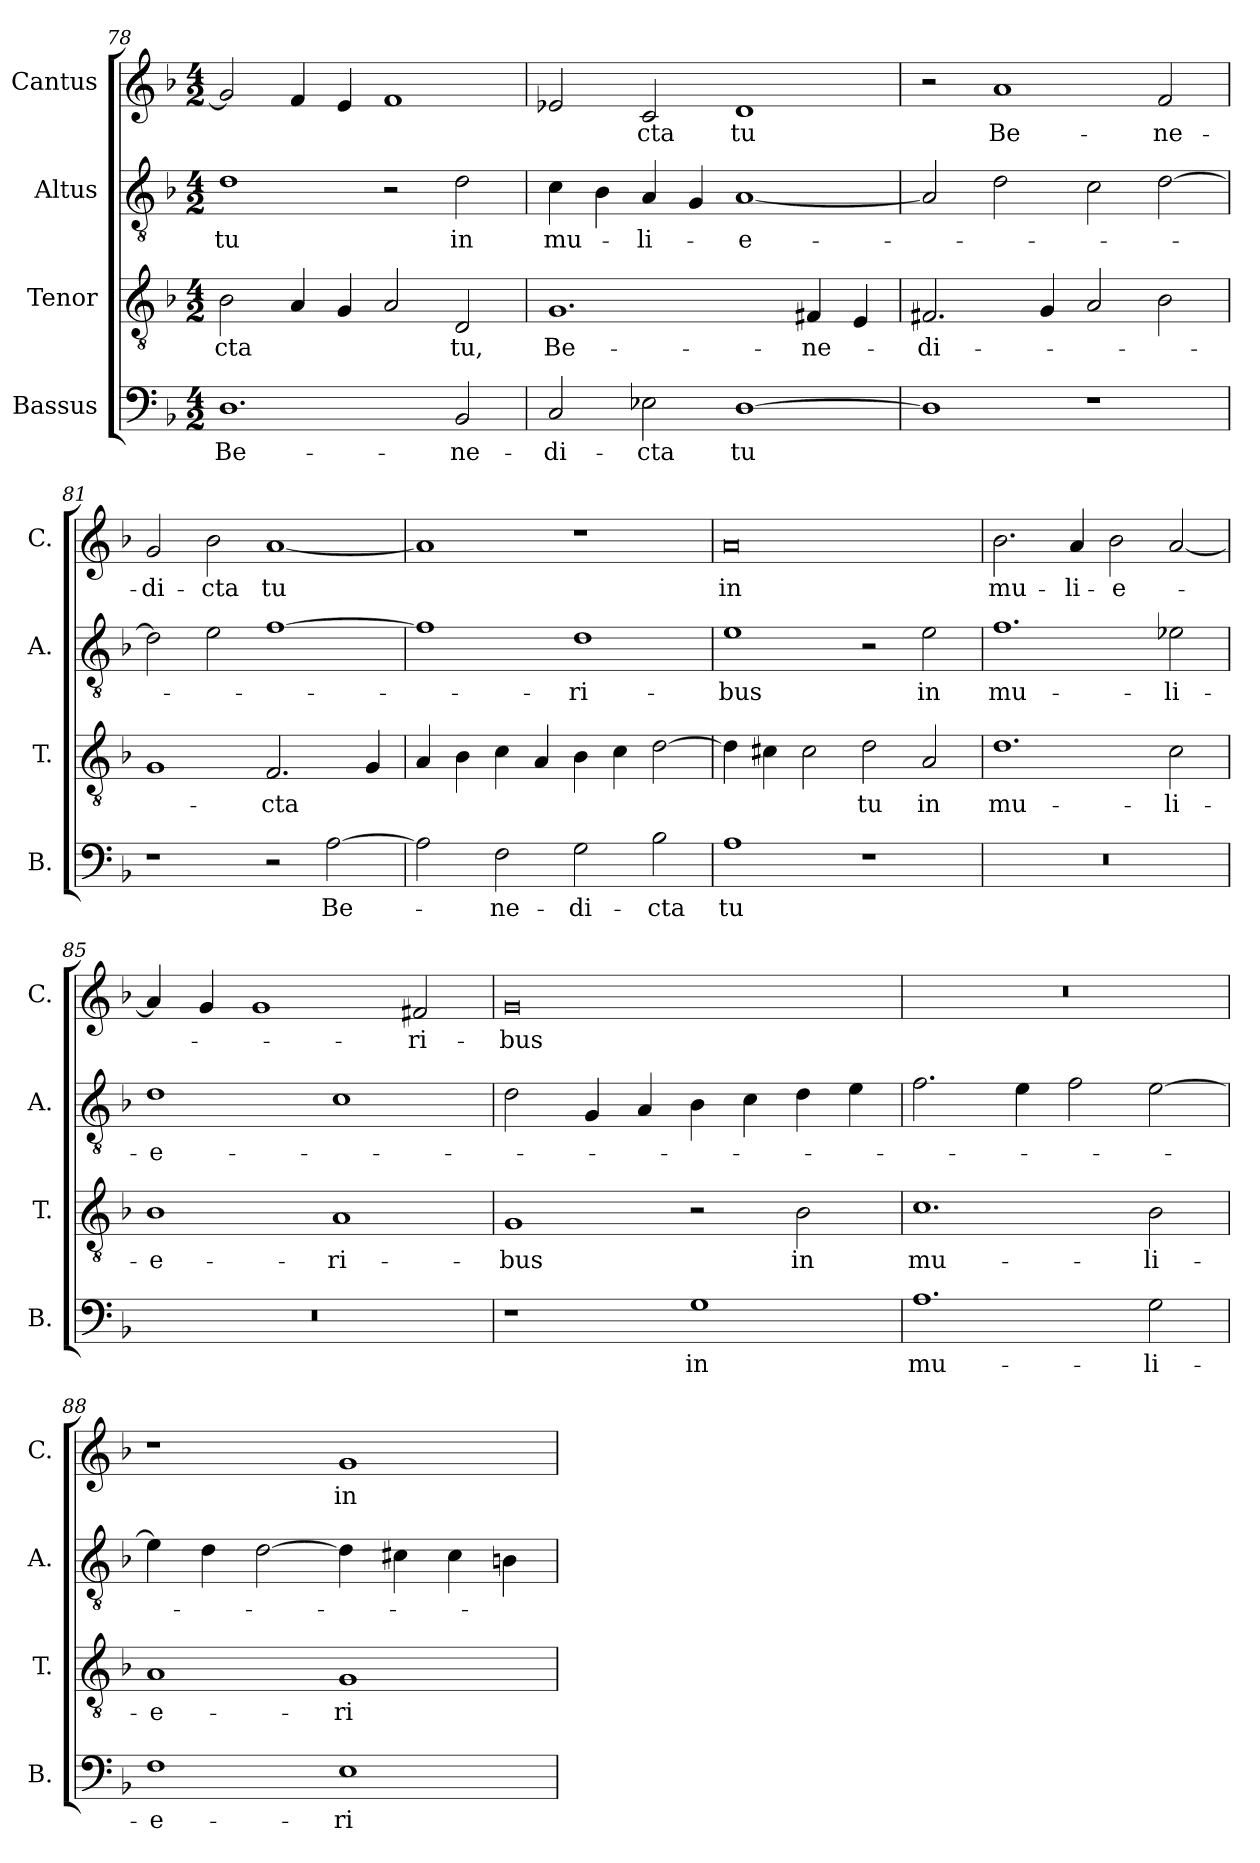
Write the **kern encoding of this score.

**kern	**text	**kern	**text	**kern	**text	**kern	**text
*part4	*part4	*part3	*part3	*part2	*part2	*part1	*part1
*staff4	*staff4	*staff3	*staff3	*staff2	*staff2	*staff1	*staff1
*I"Bassus	*	*I"Tenor	*	*I"Altus	*	*I"Cantus	*
*I'B.	*	*I'T.	*	*I'A.	*	*I'C.	*
*clefF4	*	*clefGv2	*	*clefGv2	*	*clefG2	*
*k[b-]	*	*k[b-]	*	*k[b-]	*	*k[b-]	*
*M4/2	*	*M4/2	*	*M4/2	*	*M4/2	*
=78	=78	=78	=78	=78	=78	=78	=78
1.D	Be-	2B-\	-cta	1d	tu	2g/]	.
.	.	4A/	.	.	.	4f/	.
.	.	4G/	.	.	.	4e/	.
.	.	2A/	.	2r	.	1f	.
2BB-/	-ne-	2D/	tu,	2d\	in	.	.
!!LO:LB:g=z
=79	=79	=79	=79	=79	=79	=79	=79
2C/	-di-	1.G	Be-	4c\	mu-	2e-X/	.
.	.	.	.	4B-\	.	.	.
2E-X\	-cta	.	.	4A/	-li-	2c/	-cta
.	.	.	.	4G/	.	.	.
[1D	tu	.	.	[1A	-e-	1d	tu
.	.	4F#X/	-ne-	.	.	.	.
.	.	4E/	.	.	.	.	.
=80	=80	=80	=80	=80	=80	=80	=80
1D]	.	2.F#X/	-di-	2A/]	.	2r	.
.	.	.	.	2d\	.	1a	Be-
.	.	4G/	.	.	.	.	.
1r	.	2A/	.	2c\	.	.	.
.	.	2B-\	.	[2d\	.	2f/	-ne-
=81	=81	=81	=81	=81	=81	=81	=81
1r	.	1G	.	2d\]	.	2g/	-di-
.	.	.	.	2e\	.	2b-\	-cta
2r	.	2.F/	-cta	[1f	.	[1a	tu
[2A\	Be-	.	.	.	.	.	.
.	.	4G/	.	.	.	.	.
=82	=82	=82	=82	=82	=82	=82	=82
2A\]	.	4A/	.	1f]	.	1a]	.
.	.	4B-\	.	.	.	.	.
2F\	-ne-	4c\	.	.	.	.	.
.	.	4A/	.	.	.	.	.
2G\	-di-	4B-\	.	1d	-ri-	1r	.
.	.	4c\	.	.	.	.	.
2B-\	-cta	[2d\	.	.	.	.	.
=83	=83	=83	=83	=83	=83	=83	=83
1A	tu	4d\]	.	1e	-bus	0a	in
.	.	4c#X\	.	.	.	.	.
.	.	2c#\	.	.	.	.	.
1r	.	2d\	tu	2r	.	.	.
.	.	2A/	in	2e\	in	.	.
!!LO:PB:g=z
=84	=84	=84	=84	=84	=84	=84	=84
0r	.	1.d	mu-	1.f	mu-	2.b-\	mu-
.	.	.	.	.	.	4a/	-li-
.	.	.	.	.	.	2b-\	-e-
.	.	2c\	-li-	2e-X\	-li-	[2a/	.
=85	=85	=85	=85	=85	=85	=85	=85
0r	.	1B-	-e-	1d	-e-	4a/]	.
.	.	.	.	.	.	4g/	.
.	.	.	.	.	.	1g	.
.	.	1A	-ri-	1c	.	.	.
.	.	.	.	.	.	2f#X/	-ri-
=86	=86	=86	=86	=86	=86	=86	=86
1r	.	1G	-bus	2d\	.	0g	-bus
.	.	.	.	4G/	.	.	.
.	.	.	.	4A/	.	.	.
1G	in	2r	.	4B-\	.	.	.
.	.	.	.	4c\	.	.	.
.	.	2B-\	in	4d\	.	.	.
.	.	.	.	4e\	.	.	.
=87	=87	=87	=87	=87	=87	=87	=87
1.A	mu-	1.c	mu-	2.f\	.	0r	.
.	.	.	.	4e\	.	.	.
.	.	.	.	2f\	.	.	.
2G\	-li-	2B-\	-li-	[2e\	.	.	.
=88	=88	=88	=88	=88	=88	=88	=88
1F	-e-	1A	-e-	4e\]	.	1r	.
.	.	.	.	4d\	.	.	.
.	.	.	.	[2d\	.	.	.
1E	-ri-	1G	-ri-	4d\]	.	1g	in
.	.	.	.	4c#X\	.	.	.
.	.	.	.	4c#\	.	.	.
.	.	.	.	4Bn\	.	.	.
=	=	=	=	=	=	=	=
*-	*-	*-	*-	*-	*-	*-	*-
